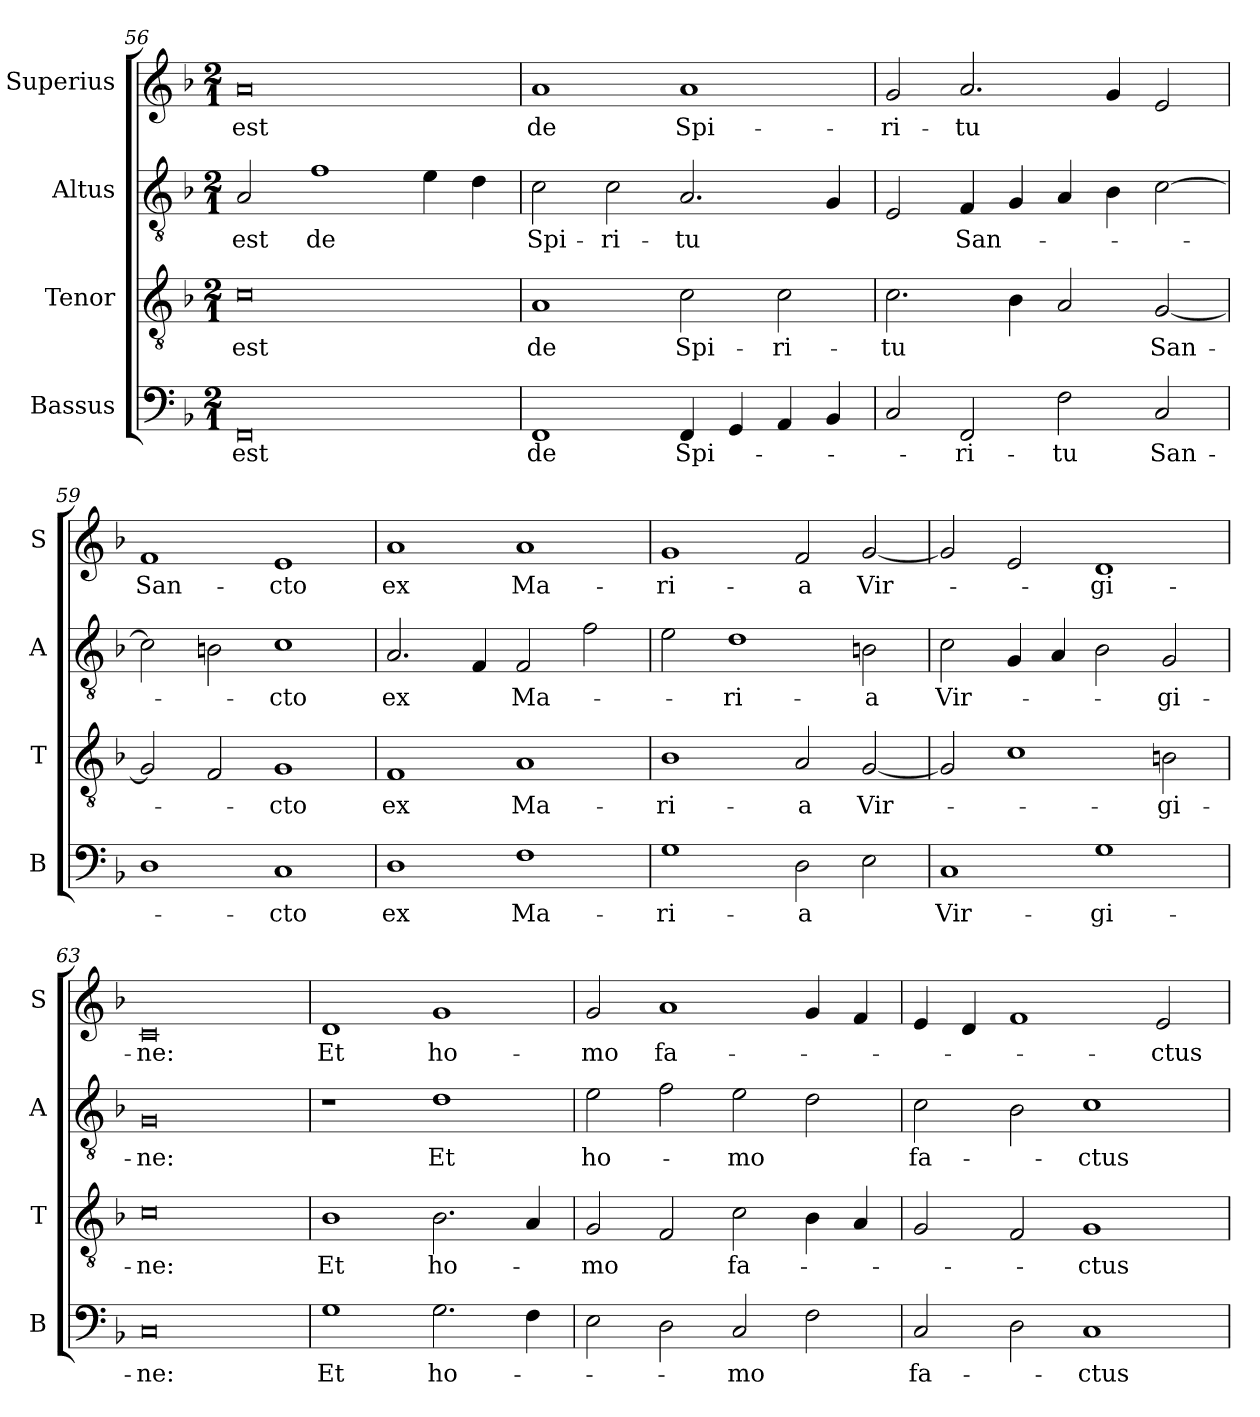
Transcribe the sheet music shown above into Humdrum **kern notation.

**kern	**text	**kern	**text	**kern	**text	**kern	**text
*part4	*part4	*part3	*part3	*part2	*part2	*part1	*part1
*staff4	*staff4	*staff3	*staff3	*staff2	*staff2	*staff1	*staff1
*I"Bassus	*	*I"Tenor	*	*I"Altus	*	*I"Superius	*
*I'B	*	*I'T	*	*I'A	*	*I'S	*
*clefF4	*	*clefGv2	*	*clefGv2	*	*clefG2	*
*k[b-]	*	*k[b-]	*	*k[b-]	*	*k[b-]	*
*M2/1	*	*M2/1	*	*M2/1	*	*M2/1	*
=56	=56	=56	=56	=56	=56	=56	=56
0FF	est	0c	est	2A	est	0a	est
.	.	.	.	1f	de	.	.
.	.	.	.	4e	.	.	.
.	.	.	.	4d	.	.	.
=57	=57	=57	=57	=57	=57	=57	=57
1FF	de	1A	de	2c	Spi-	1a	de
.	.	.	.	2c	-ri-	.	.
4FF	Spi-	2c	Spi-	2.A	-tu	1a	Spi-
4GG	.	.	.	.	.	.	.
4AA	.	2c	-ri-	.	.	.	.
4BB-	.	.	.	4G	.	.	.
=58	=58	=58	=58	=58	=58	=58	=58
2C	.	2.c	-tu	2E	.	2g	-ri-
2FF	-ri-	.	.	4F	San-	2.a	-tu
.	.	4B-	.	4G	.	.	.
2F	-tu	2A	.	4A	.	.	.
.	.	.	.	4B-	.	4g	.
2C	San-	[2G	San-	[2c	.	2e	.
=59	=59	=59	=59	=59	=59	=59	=59
1D	.	2G]	.	2c]	.	1f	San-
.	.	2F	.	2Bn	.	.	.
1C	-cto	1G	-cto	1c	-cto	1e	-cto
=60	=60	=60	=60	=60	=60	=60	=60
1D	ex	1F	ex	2.A	ex	1a	ex
.	.	.	.	4F	.	.	.
1F	Ma-	1A	Ma-	2F	Ma-	1a	Ma-
.	.	.	.	2f	.	.	.
=61	=61	=61	=61	=61	=61	=61	=61
1G	-ri-	1B-	-ri-	2e	.	1g	-ri-
.	.	.	.	1d	-ri-	.	.
2D	-a	2A	-a	.	.	2f	-a
2E	.	[2G	Vir-	2Bn	-a	[2g	Vir-
=62	=62	=62	=62	=62	=62	=62	=62
1C	Vir-	2G]	.	2c	Vir-	2g]	.
.	.	1c	.	4G	.	2e	.
.	.	.	.	4A	.	.	.
1G	-gi-	.	.	2B-	.	1d	-gi-
.	.	2Bn	-gi-	2G	-gi-	.	.
=63	=63	=63	=63	=63	=63	=63	=63
0C	-ne:	0c	-ne:	0G	-ne:	0c	-ne:
=64	=64	=64	=64	=64	=64	=64	=64
!	!LO:LY:i	!	!	!	!	!	!
1G	Et	1B-	Et	1r	.	1d	Et
!	!LO:LY:i	!	!	!	!	!	!
2.G	ho-	2.B-	ho-	1d	Et	1g	ho-
4F	.	4A	.	.	.	.	.
=65	=65	=65	=65	=65	=65	=65	=65
2E	.	2G	-mo	2e	ho-	2g	-mo
2D	.	2F	.	2f	.	1a	fa-
!	!LO:LY:i	!	!	!	!	!	!
2C	-mo	2c	fa-	2e	-mo	.	.
2F	.	4B-	.	2d	.	4g	.
.	.	4A	.	.	.	4f	.
=66	=66	=66	=66	=66	=66	=66	=66
!	!LO:LY:i	!	!	!	!	!	!
2C	fa-	2G	.	2c	fa-	4e	.
.	.	.	.	.	.	4d	.
2D	.	2F	.	2B-	.	1f	.
!	!LO:LY:i	!	!	!	!	!	!
1C	-ctus	1G	-ctus	1c	-ctus	.	.
.	.	.	.	.	.	2e	-ctus
=	=	=	=	=	=	=	=
*-	*-	*-	*-	*-	*-	*-	*-
